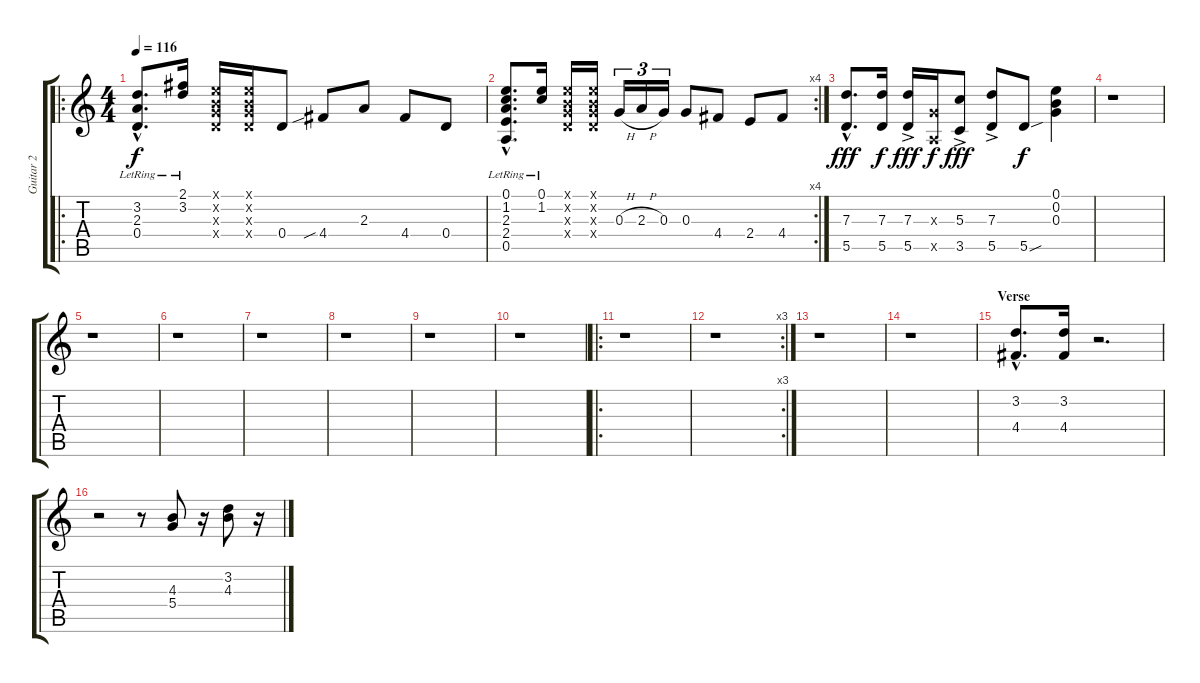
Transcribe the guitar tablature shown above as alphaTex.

\track ("Guitar 2" "Guitar 2") {instrument acousticguitarnylon}
\staff {score tabs}
\tuning (E4 B3 G3 D3 A2 E2) {hide}
\ro
\ts (4 4)
\tempo 116
\clef g2
\ks c
(3.2{hac lr} 2.3{hac lr} 0.4{hac lr}).8{d dy f} (2.1{lr} 3.2{lr}).16 (0.1{x} 0.2{x} 0.3{x} 0.4{x}).16 (0.1{x} 0.2{x} 0.3{x} 0.4{x}).16 0.4.8 4.4{sib}.8 2.3.8 4.4.8 0.4.8 |
\rc 4
(0.1{hac lr} 1.2{hac lr} 2.3{hac lr} 2.4{hac lr} 0.5{hac lr}).8{d} (0.1{lr} 1.2{lr}).16 (0.1{x} 0.2{x} 0.3{x} 0.4{x}).16 (0.1{x} 0.2{x} 0.3{x} 0.4{x}).16 0.3{h}.16{tu (3 2)} 2.3{h}.16{tu (3 2)} 0.3.16{tu (3 2)} 0.3.8 4.4.8 2.4.8 4.4.8 |
(7.3{hac} 5.5{hac}).8{d dy fff} (7.3 5.5).16{dy f} (7.3{ac} 5.5{ac}).16{dy fff} (0.3{x} 0.5{x}).16{dy f} (5.3{ac} 3.5{ac}).8{dy fff} (7.3{ac} 5.5{ac}).8 5.5{sou}.8{dy f} (0.1 0.2 0.3).4 |
r.1 |
r.1 |
r.1 |
r.1 |
r.1 |
r.1 |
r.1 |
\ro
r.1 |
\rc 3
r.1 |
r.1 |
r.1 |
\section ("" "Verse")
(3.2{hac} 4.4{hac}).8{d} (3.2 4.4).16 r.2{d} |
r.2 r.8 (4.3 5.4).8 r.16 (3.2 4.3).8 r.16
